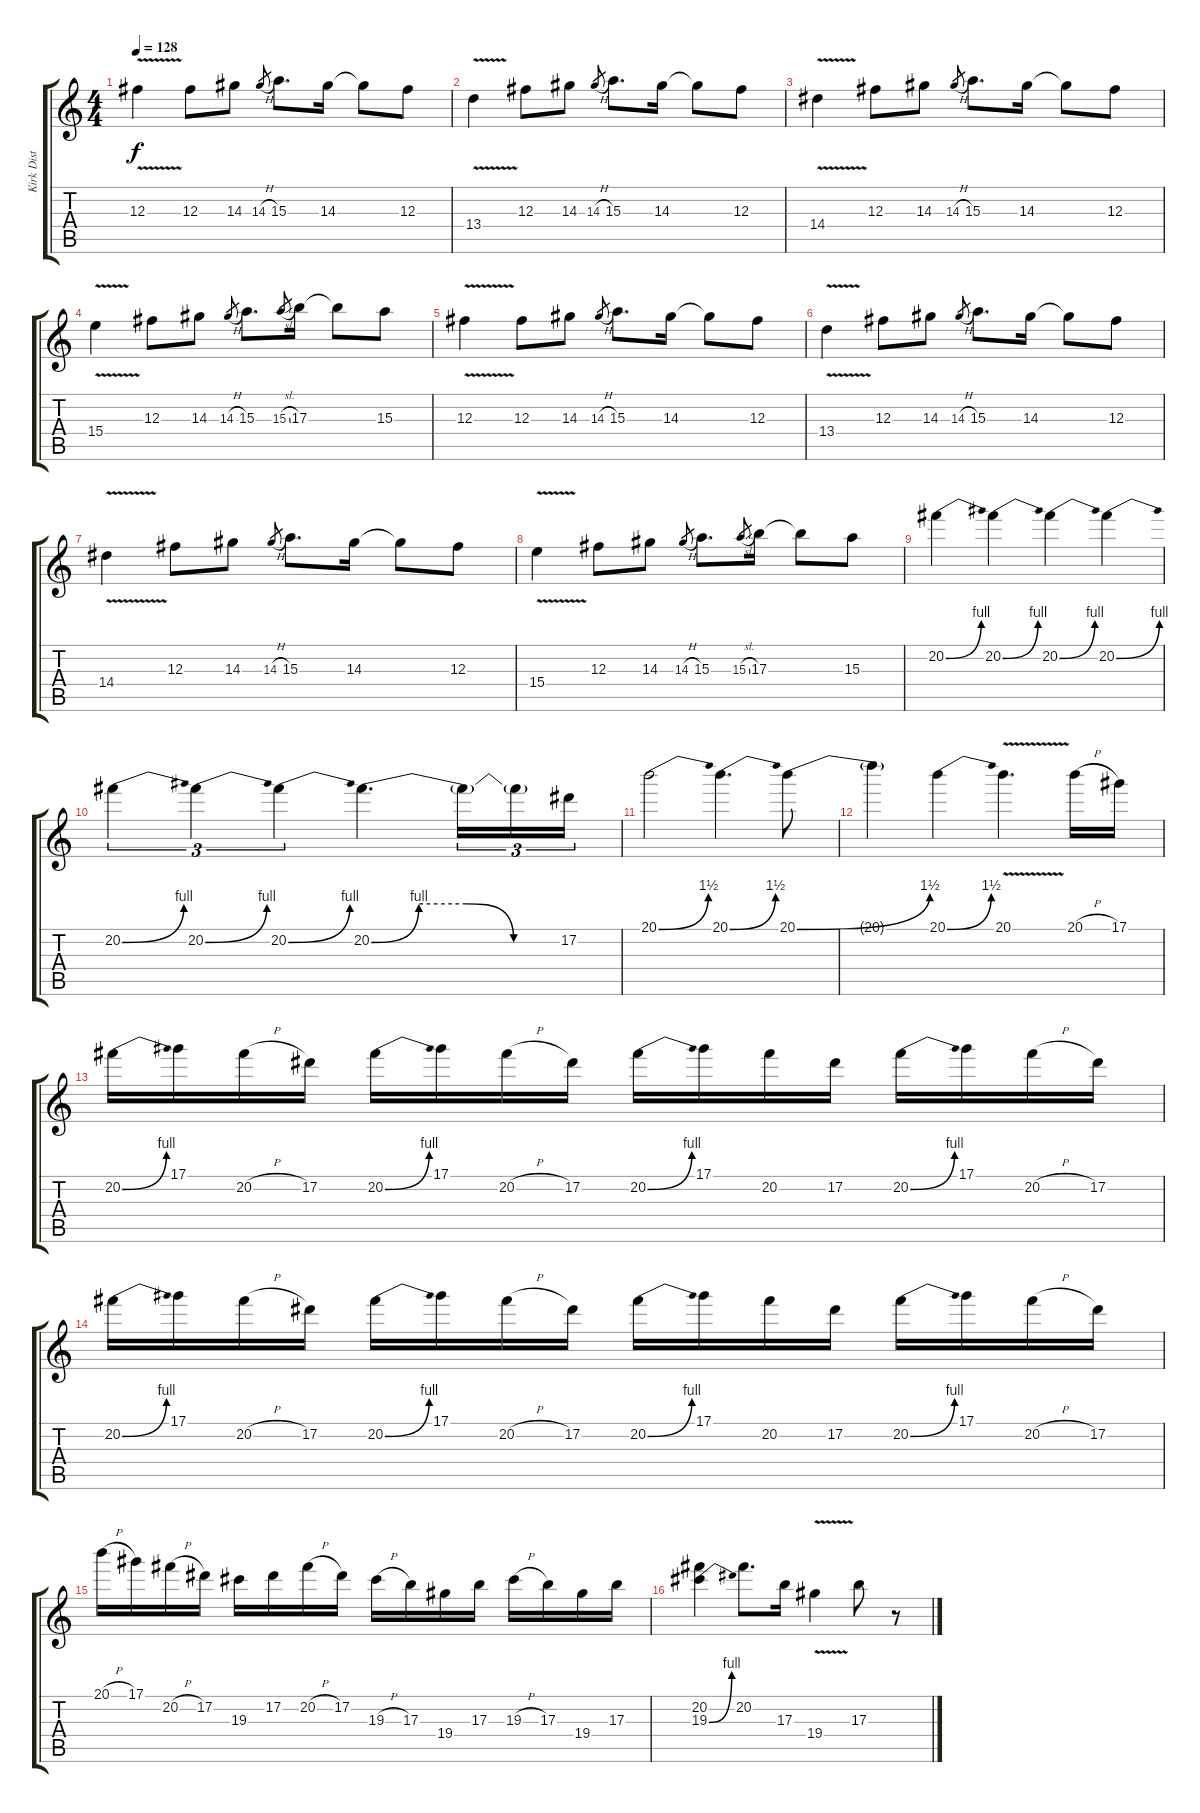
\track ("Kirk Dist" "Kirk Dist") {instrument distortionguitar}
\staff {score tabs}
\tuning (Eb4 Bb3 Gb3 Db3 Ab2 Eb2) {hide}
\ts (4 4)
\tempo 128
\clef g2
\ks c
12.3{v}.4{dy f} 12.3.8 14.3.8 14.3{h}.8{gr} 15.3.8{d} 14.3.16 14.3{t}.8 12.3.8 |
13.4{v}.4 12.3.8 14.3.8 14.3{h}.8{gr} 15.3.8{d} 14.3.16 14.3{t}.8 12.3.8 |
14.4{v}.4 12.3.8 14.3.8 14.3{h}.8{gr} 15.3.8{d} 14.3.16 14.3{t}.8 12.3.8 |
15.4{v}.4 12.3.8 14.3.8 14.3{h}.8{gr} 15.3.8{d} 15.3{sl}.8{gr} 17.3.16 17.3{t}.8 15.3.8 |
12.3{v}.4 12.3.8 14.3.8 14.3{h}.8{gr} 15.3.8{d} 14.3.16 14.3{t}.8 12.3.8 |
13.4{v}.4 12.3.8 14.3.8 14.3{h}.8{gr} 15.3.8{d} 14.3.16 14.3{t}.8 12.3.8 |
14.4{v}.4 12.3.8 14.3.8 14.3{h}.8{gr} 15.3.8{d} 14.3.16 14.3{t}.8 12.3.8 |
15.4{v}.4 12.3.8 14.3.8 14.3{h}.8{gr} 15.3.8{d} 15.3{sl}.8{gr} 17.3.16 17.3{t}.8 15.3.8 |
20.2{be (bend 0 0 60 4)}.4 20.2{be (bend 0 0 60 4)}.4 20.2{be (bend 0 0 60 4)}.4 20.2{be (bend 0 0 60 4)}.4 |
20.2{be (bend 0 0 60 4)}.4{tu (3 2)} 20.2{be (bend 0 0 60 4)}.4{tu (3 2)} 20.2{be (bend 0 0 60 4)}.4{tu (3 2)} 20.2{be (custom 0 0 15 4 30 4 45 0 60 0)}.4{d} 20.2{t}.16{tu (3 2)} 20.2{t}.16{tu (3 2)} 17.2.16{tu (3 2)} |
20.1{be (bend 0 0 60 6)}.2 20.1{be (bend 0 0 60 6)}.4{d} 20.1{be (bend 0 0 60 6)}.8 |
20.1{t}.4 20.1{be (bend 0 0 60 6)}.4 20.1{v}.4{d} 20.1{h}.16 17.1.16 |
20.2{be (bend 0 0 60 4)}.16 17.1.16 20.2{h}.16 17.2.16 20.2{be (bend 0 0 60 4)}.16 17.1.16 20.2{h}.16 17.2.16 20.2{be (bend 0 0 60 4)}.16 17.1.16 20.2.16 17.2.16 20.2{be (bend 0 0 60 4)}.16 17.1.16 20.2{h}.16 17.2.16 |
20.2{be (bend 0 0 60 4)}.16 17.1.16 20.2{h}.16 17.2.16 20.2{be (bend 0 0 60 4)}.16 17.1.16 20.2{h}.16 17.2.16 20.2{be (bend 0 0 60 4)}.16 17.1.16 20.2.16 17.2.16 20.2{be (bend 0 0 60 4)}.16 17.1.16 20.2{h}.16 17.2.16 |
20.1{h}.16 17.1.16 20.2{h}.16 17.2.16 19.3.16 17.2.16 20.2{h}.16 17.2.16 19.3{h}.16 17.3.16 19.4.16 17.3.16 19.3{h}.16 17.3.16 19.4.16 17.3.16 |
(20.2 19.3{be (bend 0 0 60 4)}).4 20.2.8{d} 17.3.16 19.4{v}.4 17.3.8 r.8
